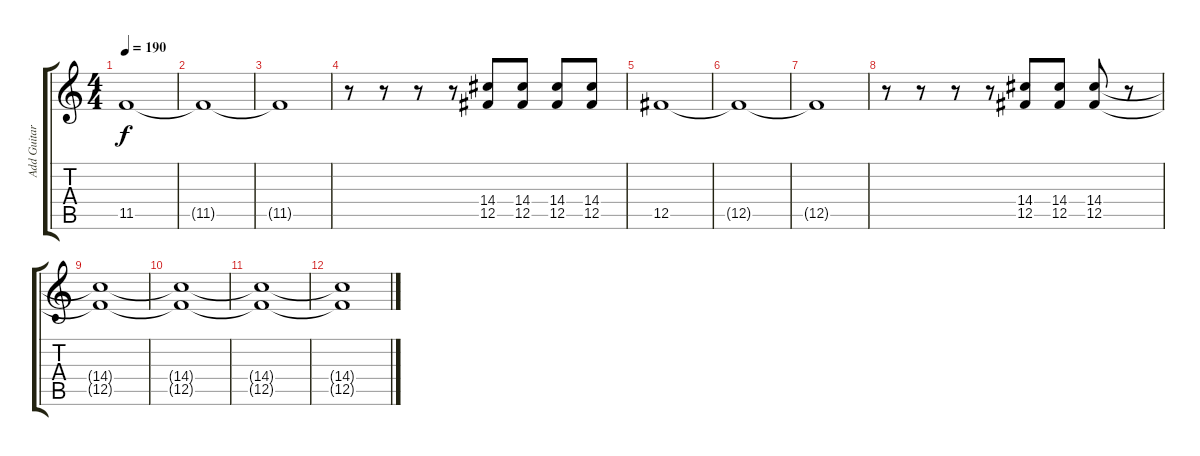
\track ("Add Guitar" "Add Guitar") {instrument distortionguitar}
\staff {score tabs}
\tuning (Db4 Ab3 E3 B2 Gb2 B1) {hide}
\ts (4 4)
\tempo 190
\clef g2
\ks c
11.5.1{dy f volume 13 balance 4} |
11.5{t}.1 |
11.5{t}.1 |
r.8{volume 13 balance 12 instrument overdrivenguitar} r.8 r.8 r.8 (14.4 12.5).8 (14.4 12.5).8 (14.4 12.5).8 (14.4 12.5).8 |
12.5.1{volume 13 balance 4} |
12.5{t}.1 |
12.5{t}.1 |
r.8{volume 13 balance 12 instrument overdrivenguitar} r.8 r.8 r.8 (14.4 12.5).8 (14.4 12.5).8 (14.4 12.5).8 r.8 |
(14.4{t} 12.5{t}).1 |
(14.4{t} 12.5{t}).1 |
(14.4{t} 12.5{t}).1 |
(14.4{t} 12.5{t}).1
